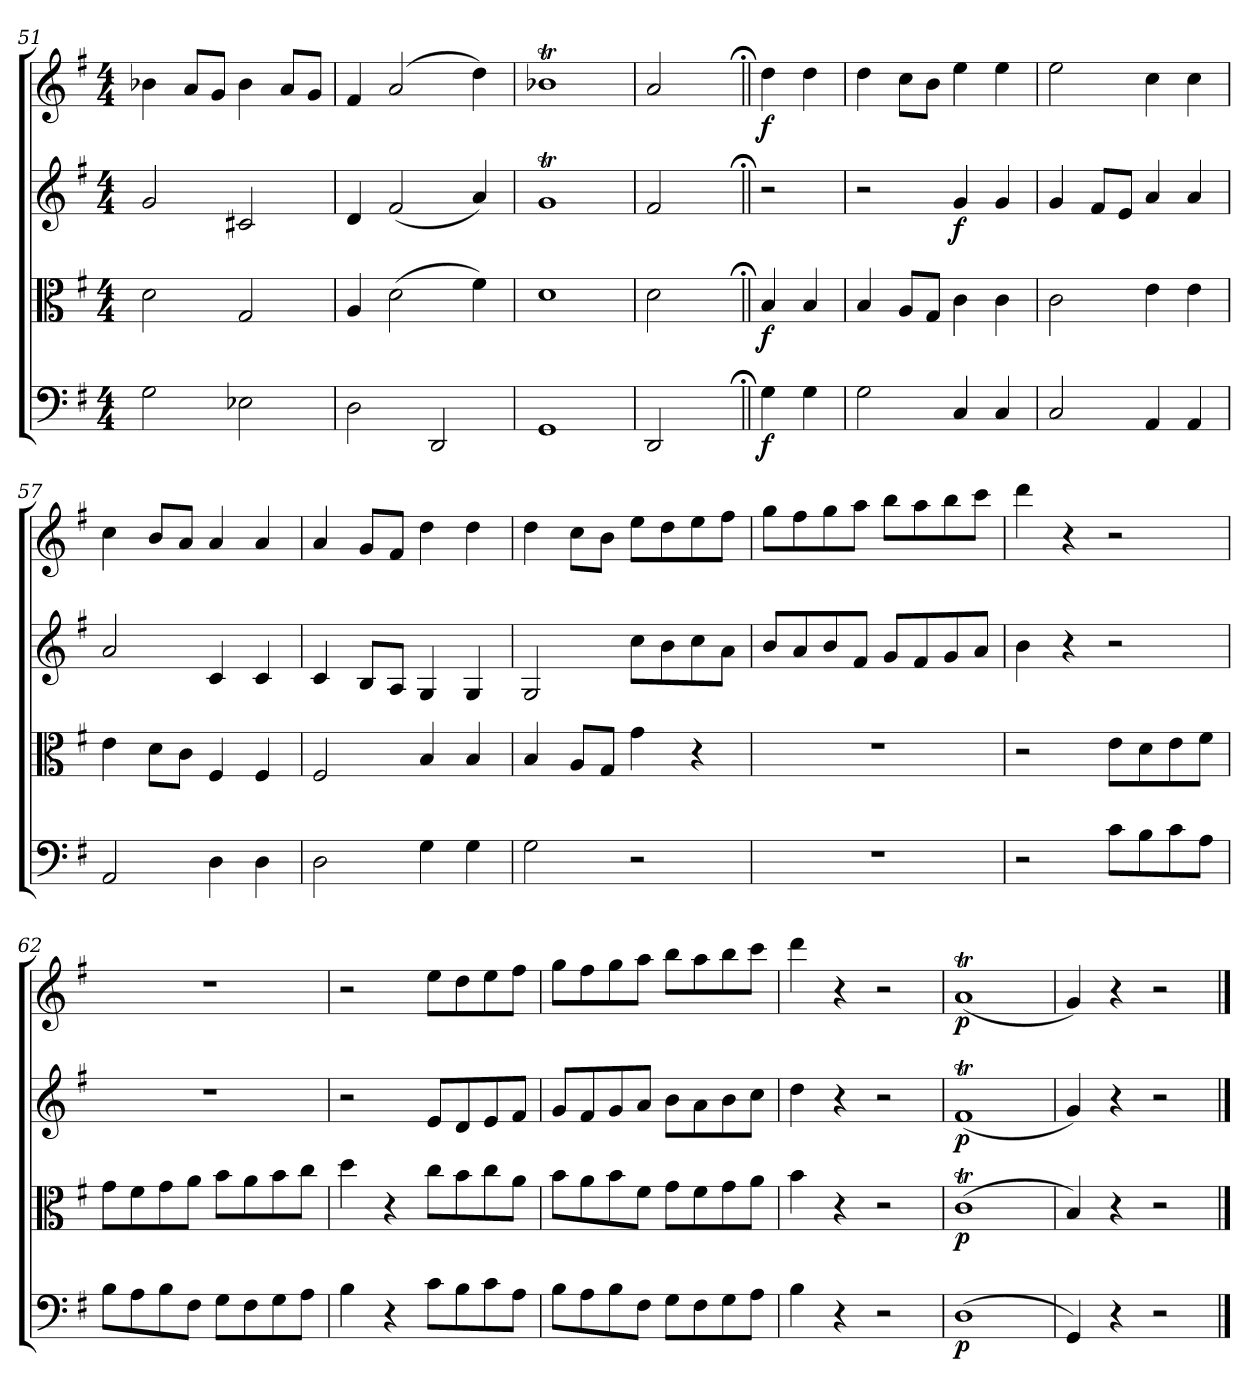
**kern	**dynam	**kern	**dynam	**kern	**dynam	**kern	**dynam
*part4	*part4	*part3	*part3	*part2	*part2	*part1	*part1
*staff4	*staff4	*staff3	*staff3	*staff2	*staff2	*staff1	*staff1
*clefF4	*	*clefC3	*	*clefG2	*	*clefG2	*
*k[f#]	*	*k[f#]	*	*k[f#]	*	*k[f#]	*
*G:	*	*G:	*	*G:	*	*G:	*
*M4/4	*	*M4/4	*	*M4/4	*	*M4/4	*
=51	=51	=51	=51	=51	=51	=51	=51
2G\	.	2d\	.	2g/	.	4b-X\	.
.	.	.	.	.	.	8a/L	.
.	.	.	.	.	.	8g/J	.
2E-X\	.	2G/	.	2c#X/	.	4b-\	.
.	.	.	.	.	.	8a/L	.
.	.	.	.	.	.	8g/J	.
=52	=52	=52	=52	=52	=52	=52	=52
2D\	.	4A/	.	4d/	.	4f#/	.
.	.	(2d\	.	(2f#/	.	(2a/	.
2DD/	.	.	.	.	.	.	.
.	.	4f#\)	.	4a/)	.	4dd\)	.
=53	=53	=53	=53	=53	=53	=53	=53
1GG/	.	1d\	.	1gT/	.	1b-XT\	.
=54	=54	=54	=54	=54	=54	=54	=54
2DD/	.	2d\	.	2f#/	.	2a/	.
=||;	=||;	=||;	=||;	=||;	=||;	=||;	=||;
4G\	f	4B/	f	2r	.	4dd\	f
4G\	.	4B/	.	.	.	4dd\	.
=55	=55	=55	=55	=55	=55	=55	=55
2G\	.	4B/	.	2r	.	4dd\	.
.	.	8A/L	.	.	.	8cc\L	.
.	.	8G/J	.	.	.	8b\J	.
4C/	.	4c\	.	4g/	f	4ee\	.
4C/	.	4c\	.	4g/	.	4ee\	.
=56	=56	=56	=56	=56	=56	=56	=56
2C/	.	2c\	.	4g/	.	2ee\	.
.	.	.	.	8f#/L	.	.	.
.	.	.	.	8e/J	.	.	.
4AA/	.	4e\	.	4a/	.	4cc\	.
4AA/	.	4e\	.	4a/	.	4cc\	.
=57	=57	=57	=57	=57	=57	=57	=57
2AA/	.	4e\	.	2a/	.	4cc\	.
.	.	8d\L	.	.	.	8b/L	.
.	.	8c\J	.	.	.	8a/J	.
4D\	.	4F#/	.	4c/	.	4a/	.
4D\	.	4F#/	.	4c/	.	4a/	.
=58	=58	=58	=58	=58	=58	=58	=58
2D\	.	2F#/	.	4c/	.	4a/	.
.	.	.	.	8B/L	.	8g/L	.
.	.	.	.	8A/J	.	8f#/J	.
4G\	.	4B/	.	4G/	.	4dd\	.
4G\	.	4B/	.	4G/	.	4dd\	.
=59	=59	=59	=59	=59	=59	=59	=59
2G\	.	4B/	.	2G/	.	4dd\	.
.	.	8A/L	.	.	.	8cc\L	.
.	.	8G/J	.	.	.	8b\J	.
2r	.	4g\	.	8cc\L	.	8ee\L	.
.	.	.	.	8b\	.	8dd\	.
.	.	4r	.	8cc\	.	8ee\	.
.	.	.	.	8a\J	.	8ff#\J	.
=60	=60	=60	=60	=60	=60	=60	=60
1r	.	1r	.	8b/L	.	8gg\L	.
.	.	.	.	8a/	.	8ff#\	.
.	.	.	.	8b/	.	8gg\	.
.	.	.	.	8f#/J	.	8aa\J	.
.	.	.	.	8g/L	.	8bb\L	.
.	.	.	.	8f#/	.	8aa\	.
.	.	.	.	8g/	.	8bb\	.
.	.	.	.	8a/J	.	8ccc\J	.
=61	=61	=61	=61	=61	=61	=61	=61
2r	.	2r	.	4b\	.	4ddd\	.
.	.	.	.	4r	.	4r	.
8c\L	.	8e\L	.	2r	.	2r	.
8B\	.	8d\	.	.	.	.	.
8c\	.	8e\	.	.	.	.	.
8A\J	.	8f#\J	.	.	.	.	.
=62	=62	=62	=62	=62	=62	=62	=62
8B\L	.	8g\L	.	1r	.	1r	.
8A\	.	8f#\	.	.	.	.	.
8B\	.	8g\	.	.	.	.	.
8F#\J	.	8a\J	.	.	.	.	.
8G\L	.	8b\L	.	.	.	.	.
8F#\	.	8a\	.	.	.	.	.
8G\	.	8b\	.	.	.	.	.
8A\J	.	8cc\J	.	.	.	.	.
=63	=63	=63	=63	=63	=63	=63	=63
4B\	.	4dd\	.	2r	.	2r	.
4r	.	4r	.	.	.	.	.
8c\L	.	8cc\L	.	8e/L	.	8ee\L	.
8B\	.	8b\	.	8d/	.	8dd\	.
8c\	.	8cc\	.	8e/	.	8ee\	.
8A\J	.	8a\J	.	8f#/J	.	8ff#\J	.
=64	=64	=64	=64	=64	=64	=64	=64
8B\L	.	8b\L	.	8g/L	.	8gg\L	.
8A\	.	8a\	.	8f#/	.	8ff#\	.
8B\	.	8b\	.	8g/	.	8gg\	.
8F#\J	.	8f#\J	.	8a/J	.	8aa\J	.
8G\L	.	8g\L	.	8b\L	.	8bb\L	.
8F#\	.	8f#\	.	8a\	.	8aa\	.
8G\	.	8g\	.	8b\	.	8bb\	.
8A\J	.	8a\J	.	8cc\J	.	8ccc\J	.
=65	=65	=65	=65	=65	=65	=65	=65
4B\	.	4b\	.	4dd\	.	4ddd\	.
4r	.	4r	.	4r	.	4r	.
2r	.	2r	.	2r	.	2r	.
=66	=66	=66	=66	=66	=66	=66	=66
(1D\	p	(1cT\	p	(1f#t/	p	(1aT/	p
=67	=67	=67	=67	=67	=67	=67	=67
4GG/)	.	4B/)	.	4g/)	.	4g/)	.
4r	.	4r	.	4r	.	4r	.
2r	.	2r	.	2r	.	2r	.
==	==	==	==	==	==	==	==
*-	*-	*-	*-	*-	*-	*-	*-
